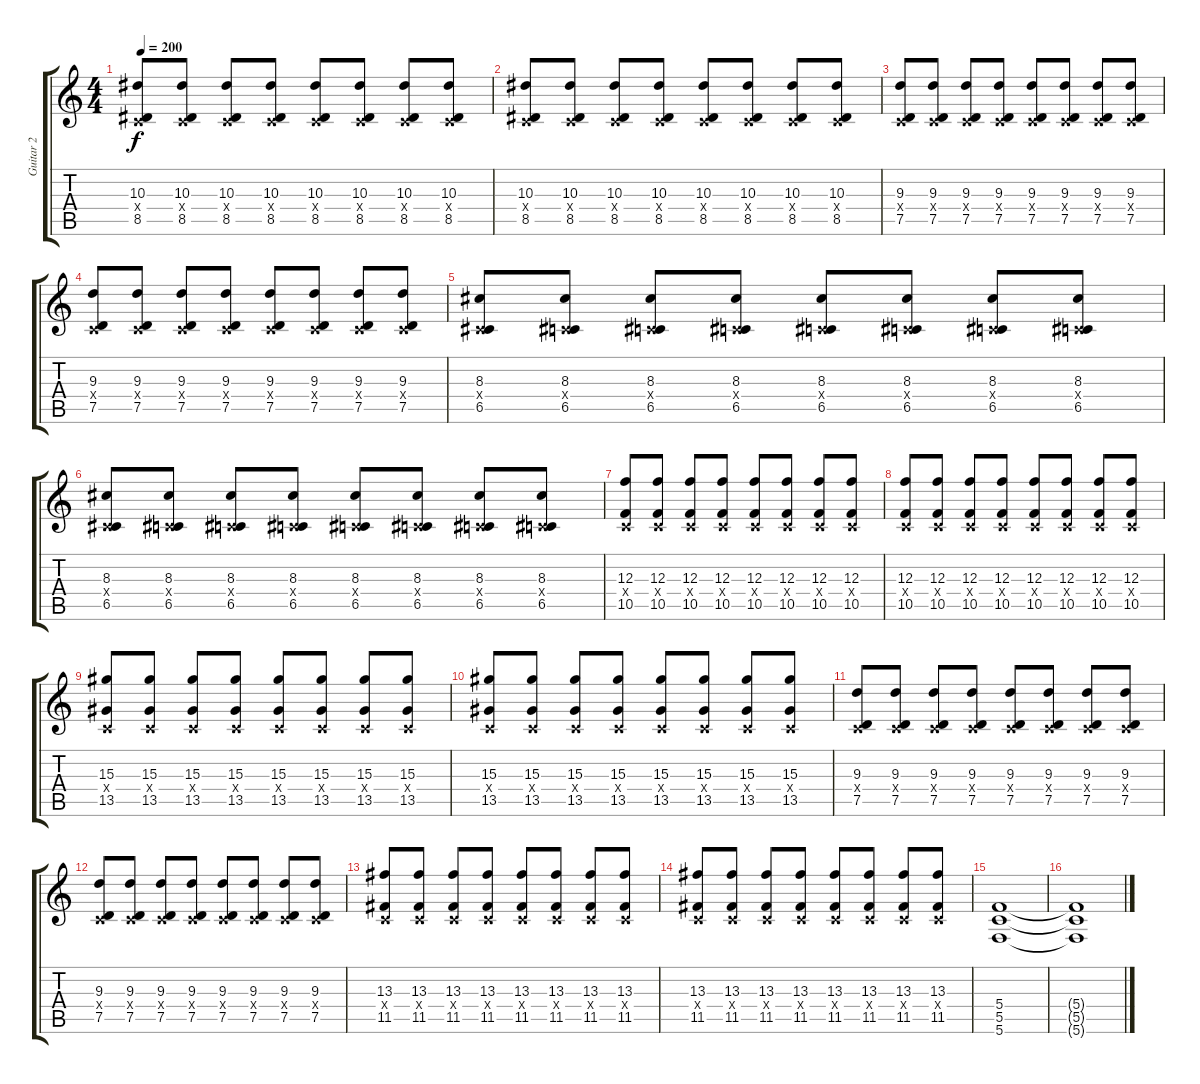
\track ("Guitar 2" "Guitar 2") {instrument overdrivenguitar}
\staff {score tabs}
\tuning (D4 A3 F3 C3 G2 C2) {hide}
\ts (4 4)
\tempo 200
\clef g2
\ks c
(10.3 0.4{x} 8.5).8{dy f} (10.3 0.4{x} 8.5).8 (10.3 0.4{x} 8.5).8 (10.3 0.4{x} 8.5).8 (10.3 0.4{x} 8.5).8 (10.3 0.4{x} 8.5).8 (10.3 0.4{x} 8.5).8 (10.3 0.4{x} 8.5).8 |
(10.3 0.4{x} 8.5).8 (10.3 0.4{x} 8.5).8 (10.3 0.4{x} 8.5).8 (10.3 0.4{x} 8.5).8 (10.3 0.4{x} 8.5).8 (10.3 0.4{x} 8.5).8 (10.3 0.4{x} 8.5).8 (10.3 0.4{x} 8.5).8 |
(9.3 0.4{x} 7.5).8 (9.3 0.4{x} 7.5).8 (9.3 0.4{x} 7.5).8 (9.3 0.4{x} 7.5).8 (9.3 0.4{x} 7.5).8 (9.3 0.4{x} 7.5).8 (9.3 0.4{x} 7.5).8 (9.3 0.4{x} 7.5).8 |
(9.3 0.4{x} 7.5).8 (9.3 0.4{x} 7.5).8 (9.3 0.4{x} 7.5).8 (9.3 0.4{x} 7.5).8 (9.3 0.4{x} 7.5).8 (9.3 0.4{x} 7.5).8 (9.3 0.4{x} 7.5).8 (9.3 0.4{x} 7.5).8 |
(8.3 0.4{x} 6.5).8 (8.3 0.4{x} 6.5).8 (8.3 0.4{x} 6.5).8 (8.3 0.4{x} 6.5).8 (8.3 0.4{x} 6.5).8 (8.3 0.4{x} 6.5).8 (8.3 0.4{x} 6.5).8 (8.3 0.4{x} 6.5).8 |
(8.3 0.4{x} 6.5).8 (8.3 0.4{x} 6.5).8 (8.3 0.4{x} 6.5).8 (8.3 0.4{x} 6.5).8 (8.3 0.4{x} 6.5).8 (8.3 0.4{x} 6.5).8 (8.3 0.4{x} 6.5).8 (8.3 0.4{x} 6.5).8 |
(12.3 0.4{x} 10.5).8 (12.3 0.4{x} 10.5).8 (12.3 0.4{x} 10.5).8 (12.3 0.4{x} 10.5).8 (12.3 0.4{x} 10.5).8 (12.3 0.4{x} 10.5).8 (12.3 0.4{x} 10.5).8 (12.3 0.4{x} 10.5).8 |
(12.3 0.4{x} 10.5).8 (12.3 0.4{x} 10.5).8 (12.3 0.4{x} 10.5).8 (12.3 0.4{x} 10.5).8 (12.3 0.4{x} 10.5).8 (12.3 0.4{x} 10.5).8 (12.3 0.4{x} 10.5).8 (12.3 0.4{x} 10.5).8 |
(15.3 0.4{x} 13.5).8 (15.3 0.4{x} 13.5).8 (15.3 0.4{x} 13.5).8 (15.3 0.4{x} 13.5).8 (15.3 0.4{x} 13.5).8 (15.3 0.4{x} 13.5).8 (15.3 0.4{x} 13.5).8 (15.3 0.4{x} 13.5).8 |
(15.3 0.4{x} 13.5).8 (15.3 0.4{x} 13.5).8 (15.3 0.4{x} 13.5).8 (15.3 0.4{x} 13.5).8 (15.3 0.4{x} 13.5).8 (15.3 0.4{x} 13.5).8 (15.3 0.4{x} 13.5).8 (15.3 0.4{x} 13.5).8 |
(9.3 0.4{x} 7.5).8 (9.3 0.4{x} 7.5).8 (9.3 0.4{x} 7.5).8 (9.3 0.4{x} 7.5).8 (9.3 0.4{x} 7.5).8 (9.3 0.4{x} 7.5).8 (9.3 0.4{x} 7.5).8 (9.3 0.4{x} 7.5).8 |
(9.3 0.4{x} 7.5).8 (9.3 0.4{x} 7.5).8 (9.3 0.4{x} 7.5).8 (9.3 0.4{x} 7.5).8 (9.3 0.4{x} 7.5).8 (9.3 0.4{x} 7.5).8 (9.3 0.4{x} 7.5).8 (9.3 0.4{x} 7.5).8 |
(13.3 0.4{x} 11.5).8 (13.3 0.4{x} 11.5).8 (13.3 0.4{x} 11.5).8 (13.3 0.4{x} 11.5).8 (13.3 0.4{x} 11.5).8 (13.3 0.4{x} 11.5).8 (13.3 0.4{x} 11.5).8 (13.3 0.4{x} 11.5).8 |
(13.3 0.4{x} 11.5).8 (13.3 0.4{x} 11.5).8 (13.3 0.4{x} 11.5).8 (13.3 0.4{x} 11.5).8 (13.3 0.4{x} 11.5).8 (13.3 0.4{x} 11.5).8 (13.3 0.4{x} 11.5).8 (13.3 0.4{x} 11.5).8 |
(5.4 5.5 5.6).1 |
(5.4{t} 5.5{t} 5.6{t}).1
